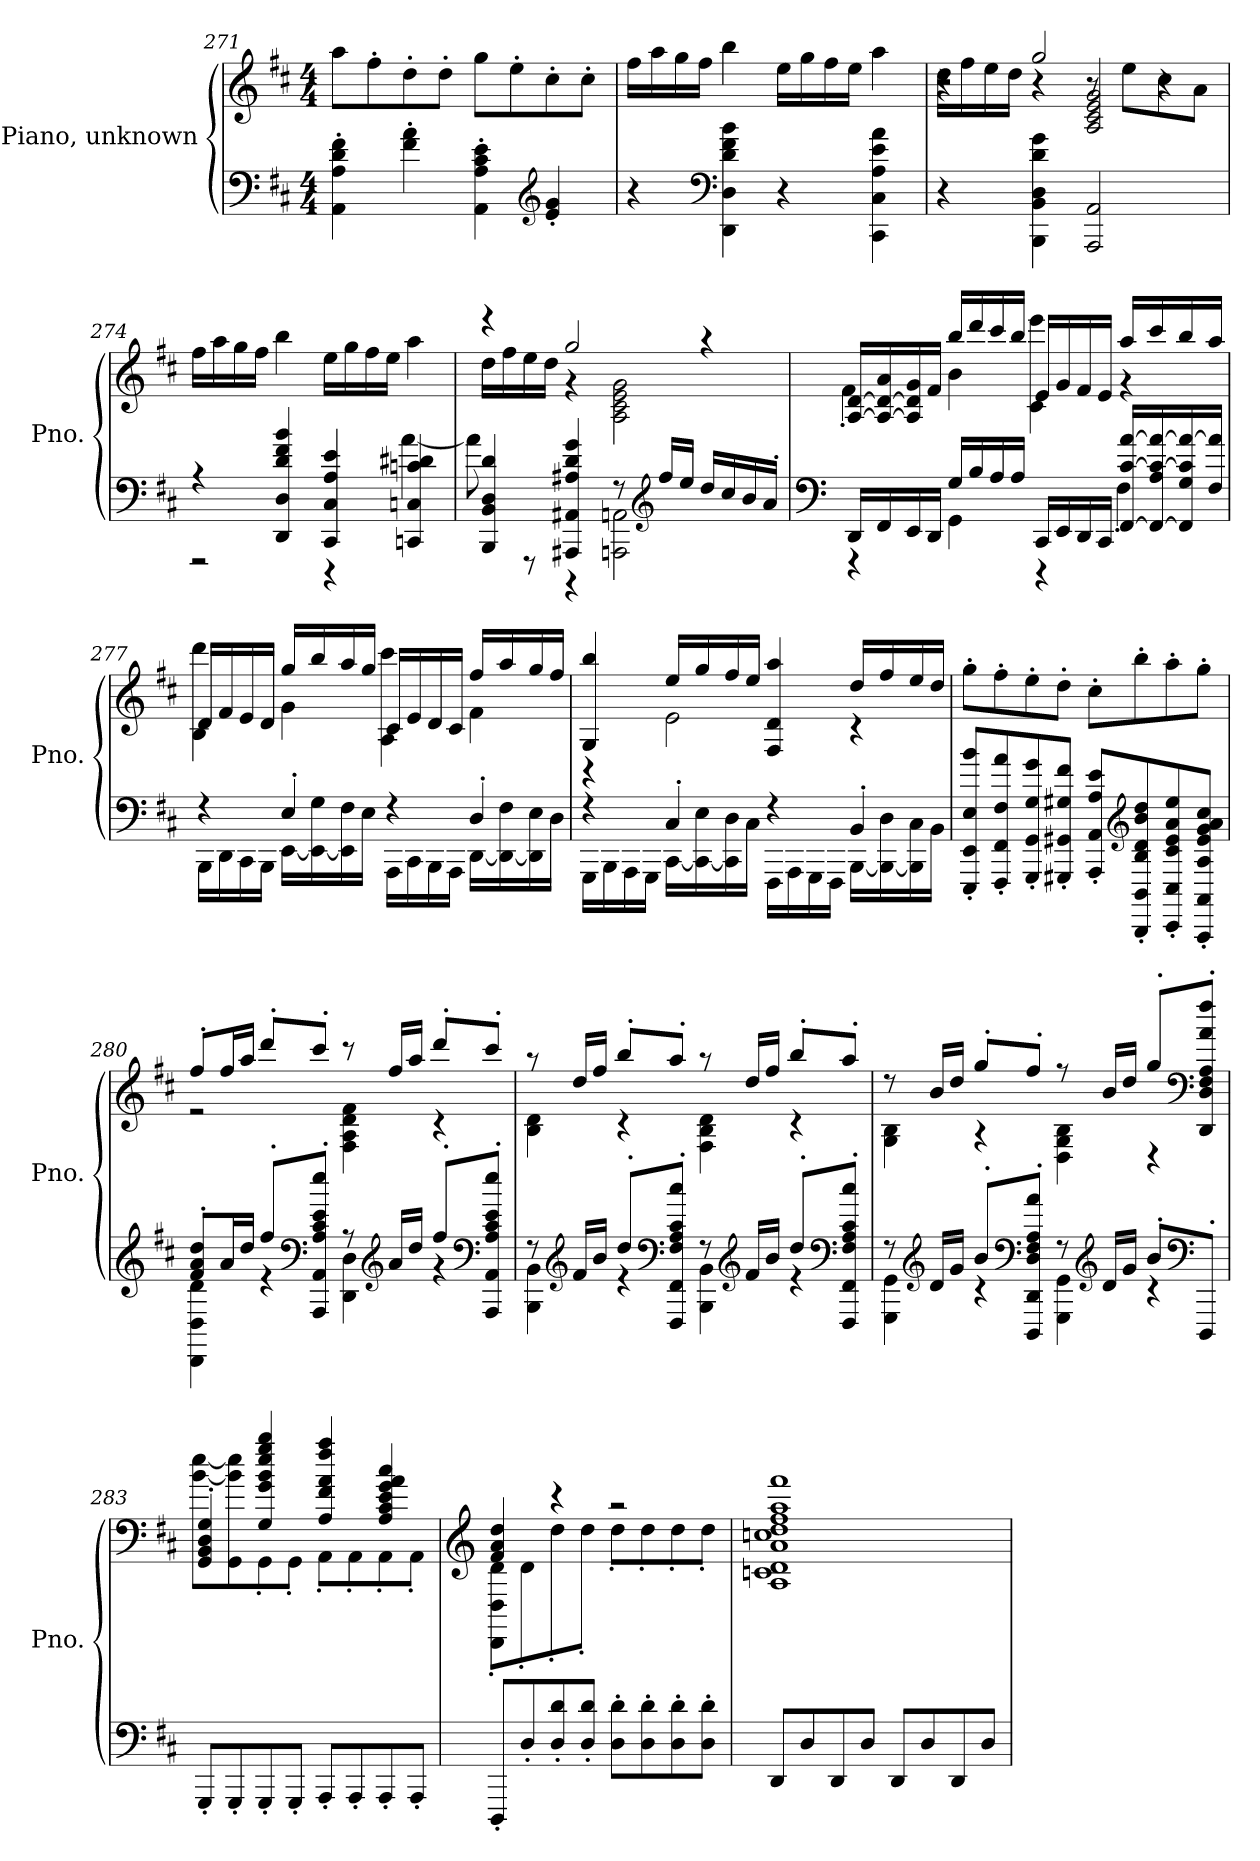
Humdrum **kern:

**kern	**kern
*part1	*part1
*staff2	*staff1
*I"Piano, unknown	*
*I'Pno.	*
*clefF4	*clefG2
*k[f#c#]	*k[f#c#]
*M4/4	*M4/4
=271	=271
4AA\' 4A\' 4d\' 4f#\'	8aa\L
.	8ff#'\
4f#\' 4a\'	8dd'\
.	8dd'\J
4AA\' 4A\' 4c#\' 4e\'	8gg\L
.	8ee'\
*clefG2	*
4e/' 4g/'	8cc#'\
.	8cc#'\J
=272	=272
4r	16ff#\LL
.	16aa\
.	16gg\
.	16ff#\JJ
*clefF4	*
4DD\ 4D\ 4d\ 4f#\ 4b\	4bb\
4r	16ee\LL
.	16gg\
.	16ff#\
.	16ee\JJ
4CC#\ 4C#\ 4A\ 4e\ 4a\	4aa\
=273	=273
*	*^
*	*	*^
4r	4r	16dd\LL	2r
.	.	16ff#\	.
.	.	16ee\	.
.	.	16dd\JJ	.
4BBB\ 4BB\ 4D\ 4d\ 4g\	2gg/	4r	.
2AAA/ 2AA/	.	8r	2A/ 2c#/ 2e/ 2g/
.	.	8ee\L	.
.	4r	8cc#\	.
.	.	8a\J	.
*	*v	*v	*v
!!LO:LB:g=z
=274	=274
*^	*
4r	2r	16ff#\LL
.	.	16aa\
.	.	16gg\
.	.	16ff#\JJ
4DD/ 4D/ 4d/ 4f#/ 4b/	.	4bb\
4CC#/ 4C#/ 4A/ 4e/	4r	16ee\LL
.	.	16gg\
.	.	16ff#\
.	.	16ee\JJ
4CCn/ 4Cn/ 4cn/ 4d#X/	[4a\	4aa\
=275	=275	=275
*	*	*^
4BBB/ 4BB/ 4D/ 4d/	8a\]	4r	16dd\LL
.	.	.	16ff#\
.	8r	.	16ee\
.	.	.	16dd\JJ
4AAA#X/ 4AA#X/ 4A#X/ 4d/ 4g/	4r	2gg/	4r
8r	2AAAn\ 2AAn\	.	2A\ 2c#\ 2e\ 2g\
*clefG2	*	*	*
16ff#/LL	.	.	.
16ee/JJ	.	.	.
16dd/LL	.	4r	.
16cc#/	.	.	.
16b/	.	.	.
16a'/JJ	.	.	.
!!LO:LB:g=z	!!
=276	=276	=276	=276
*clefF4	*	*	*
16DD/LL	4r	[16A/ [16d/LL	4f#'\
16FF#/	.	16A/_ 16d/_ 16a/	.
16EE/	.	16A/] 16d/] 16g/	.
16DD/JJ	.	16f#/JJ	.
16G/LL	4GG\	16bb/LL	4b\
16B/	.	16ddd/	.
16A/	.	16ccc#/	.
16A/JJ	.	16bb/JJ	.
16CC#/LL	4r	16e/LL	4c#\ 4eee\
16EE/	.	16g/	.
16DD/	.	16f#/	.
16CC#/JJ	.	16e/JJ	.
[16FF#/ [16c#/ [16a/LL	4F#'\	16aa/LL	4r
16FF#/_ 16A/ 16c#/_ 16a/_	.	16ccc#/	.
16FF#/] 16G/ 16c#/] 16a/_	.	16bb/	.
16F#/ 16a/]JJ	.	16aa/JJ	.
=277	=277	=277	=277
4r	16BBB\LL	16d/LL	4B\ 4ddd\
.	16DD\	16f#/	.
.	16CC#\	16e/	.
.	16BBB\JJ	16d/JJ	.
4E'/	[16EE\LL	16gg/LL	4g\
.	16EE\_ 16G\	16bb/	.
.	16EE\] 16F#\	16aa/	.
.	16E\JJ	16gg/JJ	.
4r	16AAA\LL	16c#/LL	4A\ 4ccc#\
.	16CC#\	16e/	.
.	16BBB\	16d/	.
.	16AAA\JJ	16c#/JJ	.
4D'/	[16DD\LL	16ff#/LL	4f#\
.	16DD\_ 16F#\	16aa/	.
.	16DD\] 16E\	16gg/	.
.	16D\JJ	16ff#/JJ	.
!!LO:LB:g=z	!!
=278	=278	=278	=278
4r	16GGG\LL	4G/ 4bb/	4r
.	16BBB\	.	.
.	16AAA\	.	.
.	16GGG\JJ	.	.
4C#'/	[16CC#\LL	16ee/LL	2e\
.	16CC#\_ 16E\	16gg/	.
.	16CC#\] 16D\	16ff#/	.
.	16C#\JJ	16ee/JJ	.
4r	16FFF#\LL	4F#/ 4d/ 4aa/	.
.	16AAA\	.	.
.	16GGG\	.	.
.	16FFF#\JJ	.	.
4BB'/	[16BBB\LL	16dd/LL	4r
.	16BBB\_ 16D\	16ff#/	.
.	16BBB\] 16C#\	16ee/	.
.	16BB\JJ	16dd/JJ	.
*v	*v	*	*
*	*v	*v
=279	=279
8EEE/' 8EE/' 8E/' 8b/'L	8gg'\L
8FFF#/' 8FF#/' 8F#/' 8a/'	8ff#'\
8GGG/' 8GG/' 8G/' 8g/'	8ee'\
8GGG#X/' 8GG#X/' 8G#X/' 8f#/'J	8dd'\J
8AAA/' 8AA/' 8A/' 8e/'L	8cc#'\L
*clefG2	*
8BBB/' 8BB/' 8B/' 8d/' 8b/' 8dd/'	8bb'\
8CC#/' 8C#/' 8c#/' 8e/' 8a/' 8ee/'	8aa'\
8AAA/' 8AA/' 8A/' 8e/' 8g/' 8a/' 8cc#/'J	8gg'\J
!!LO:LB:g=z
=280	=280
*^	*^
8f#/' 8a/' 8dd/'L	4DD\ 4D\ 4d\	8ff#'/L	2r
16a/L	.	16ff#/L	.
16dd/JJ	.	16aa/JJ	.
8ff#'/L	4r	8ddd'/L	.
*clefF4	*	*	*
8AAA/' 8AA/' 8A/' 8c#/' 8e/' 8ee/'J	.	8ccc#'/J	.
8r	4DD\ 4D\	8r	4F#\ 4A\ 4d\ 4f#\
*clefG2	*	*	*
16a/LL	.	16ff#/LL	.
16dd/JJ	.	16aa/JJ	.
8ff#'/L	4r	8ddd'/L	4r
*clefF4	*	*	*
8AAA/' 8AA/' 8A/' 8c#/' 8e/' 8ee/'J	.	8ccc#'/J	.
=281	=281	=281	=281
8r	4BBB\ 4BB\	8r	4B\ 4d\
*clefG2	*	*	*
16f#/LL	.	16dd/LL	.
16b/JJ	.	16ff#/JJ	.
8dd'/L	4r	8bb'/L	4r
*clefF4	*	*	*
8FFF#/' 8FF#/' 8F#/' 8A/' 8c#/' 8cc#/'J	.	8aa'/J	.
8r	4BBB\ 4BB\	8r	4F#\ 4B\ 4d\
*clefG2	*	*	*
16f#/LL	.	16dd/LL	.
16b/JJ	.	16ff#/JJ	.
8dd'/L	4r	8bb'/L	4r
*clefF4	*	*	*
8FFF#/' 8FF#/' 8F#/' 8A/' 8c#/' 8cc#/'J	.	8aa'/J	.
!!LO:LB:g=z	!!
=282	=282	=282	=282
8r	4GGG\ 4GG\	8r	4G\ 4B\
*clefG2	*	*	*
16d/LL	.	16b/LL	.
16g/JJ	.	16dd/JJ	.
8b'/L	4r	8gg'/L	4r
*clefF4	*	*	*
8DDD/' 8DD/' 8D/' 8F#/' 8A/' 8a/'J	.	8ff#'/J	.
8r	4GGG\ 4GG\	8r	4D\ 4G\ 4B\
*clefG2	*	*	*
16d/LL	.	16b/LL	.
16g/JJ	.	16dd/JJ	.
8b'/L	4r	8gg'/L	4r
*clefF4	*	*clefF4	*
8DDD'/J	.	8DD/' 8D/' 8F#/' 8A/' 8a/' 8ff#/'J	.
*v	*v	*	*
=283	=283	=283
8GGG'/L	4GG/' 4BB/' 4D/' 4G/'	[8b\ [8ee\L
8GGG'/	.	8GG\ 8b\] 8ee\]
8GGG'/	4G/ 4g/ 4b/ 4ee/ 4gg/ 4bb/	8GG'\
8GGG'/J	.	8GG'\J
8AAA'/L	4A/ 4f#/ 4a/ 4ff#/ 4aa/	8AA'\L
8AAA'/	.	8AA'\
8AAA'/	4A/ 4c#/ 4e/ 4g/ 4a/ 4cc#/	8AA'\
8AAA'/J	.	8AA'\J
=284	=284	=284
*	*clefG2	*
8DDD'/L	4f#/ 4a/ 4dd/	8DD\' 8D\' 8d\'L
8D'/	.	8d'\
8D/' 8d/'	4r	8dd'\
8D/' 8d/'J	.	8dd'\J
8D\' 8d\'L	2r	8dd'\L
8D\' 8d\'	.	8dd'\
8D\' 8d\'	.	8dd'\
8D\' 8d\'J	.	8dd'\J
*	*v	*v
!!LO:PB:g=z
=285	=285
8DD/L	1A 1cn 1d 1a 1ccn 1dd 1ff# 1aa 1fff#
8D/	.
8DD/	.
8D/J	.
8DD/L	.
8D/	.
8DD/	.
8D/J	.
=	=
*-	*-
